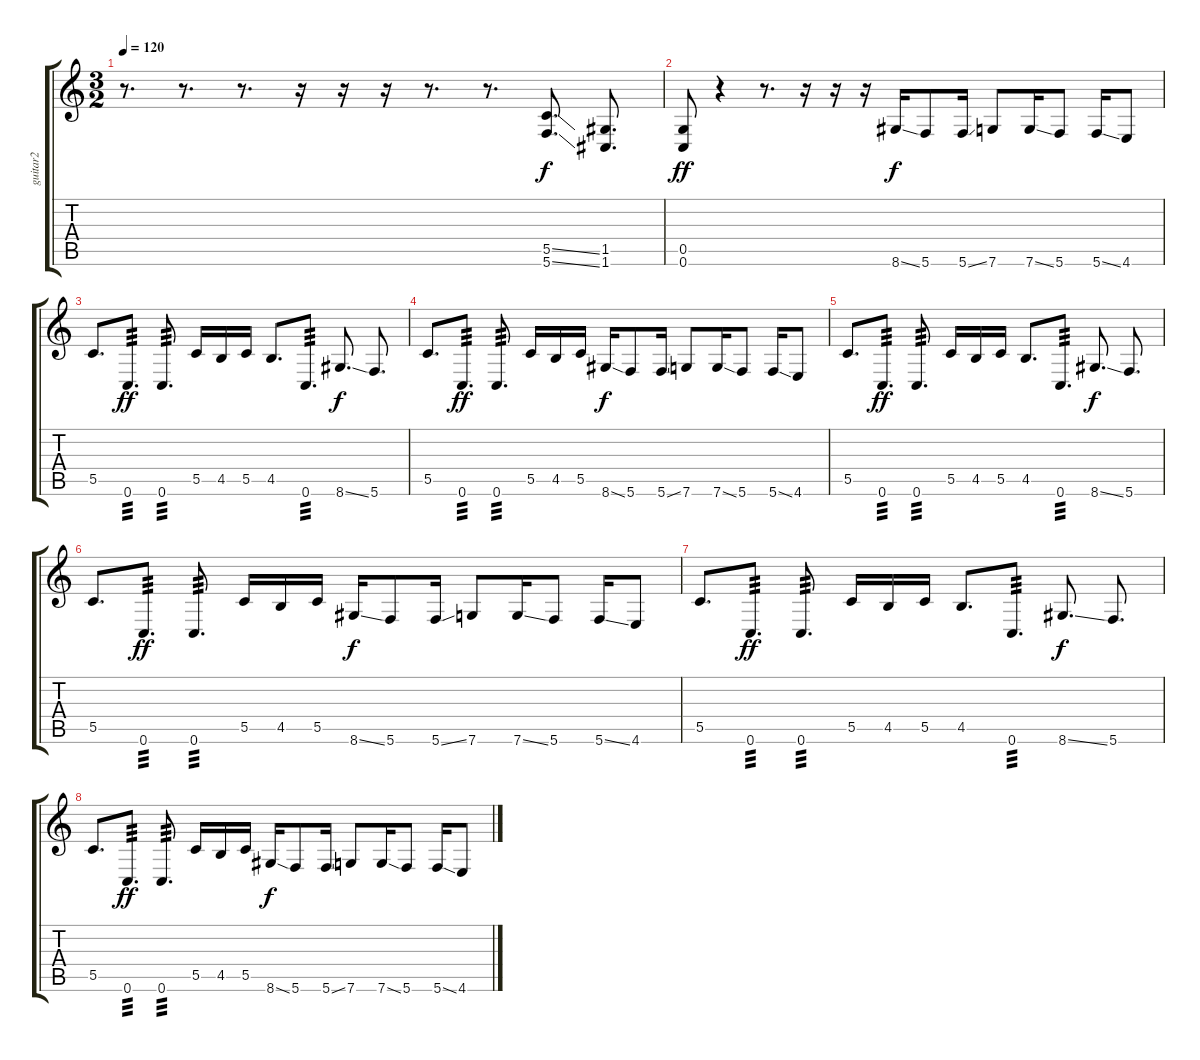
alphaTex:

\track ("guitar2" "guitar2") {instrument distortionguitar}
\staff {score tabs}
\tuning (D4 A3 F3 C3 G2 C2) {hide}
\ts (3 2)
\tempo 120
\clef g2
\ks c
r.8{d dy f} r.8{d} r.8{d} r.16 r.16 r.16 r.8{d} r.8{d} (5.5{ss} 5.6{ss}).8{d} (1.5 1.6).8{d} |
(0.5 0.6).8{dy ff} r.4 r.8{d} r.16 r.16 r.16 8.6{ss}.16{dy f} 5.6.8 5.6{ss}.16 7.6.8 7.6{ss}.16 5.6.8 5.6{ss}.16 4.6.8 |
5.5.8{d} 0.6.8{d tp 3 dy ff} 0.6.8{d tp 3} 5.5.16 4.5.16 5.5.16 4.5.8{d} 0.6.8{d tp 3} 8.6{ss}.8{d dy f} 5.6.8{d} |
5.5.8{d} 0.6.8{d tp 3 dy ff} 0.6.8{d tp 3} 5.5.16 4.5.16 5.5.16 8.6{ss}.16{dy f} 5.6.8 5.6{ss}.16 7.6.8 7.6{ss}.16 5.6.8 5.6{ss}.16 4.6.8 |
5.5.8{d} 0.6.8{d tp 3 dy ff} 0.6.8{d tp 3} 5.5.16 4.5.16 5.5.16 4.5.8{d} 0.6.8{d tp 3} 8.6{ss}.8{d dy f} 5.6.8{d} |
5.5.8{d} 0.6.8{d tp 3 dy ff} 0.6.8{d tp 3} 5.5.16 4.5.16 5.5.16 8.6{ss}.16{dy f} 5.6.8 5.6{ss}.16 7.6.8 7.6{ss}.16 5.6.8 5.6{ss}.16 4.6.8 |
5.5.8{d} 0.6.8{d tp 3 dy ff} 0.6.8{d tp 3} 5.5.16 4.5.16 5.5.16 4.5.8{d} 0.6.8{d tp 3} 8.6{ss}.8{d dy f} 5.6.8{d} |
5.5.8{d} 0.6.8{d tp 3 dy ff} 0.6.8{d tp 3} 5.5.16 4.5.16 5.5.16 8.6{ss}.16{dy f} 5.6.8 5.6{ss}.16 7.6.8 7.6{ss}.16 5.6.8 5.6{ss}.16 4.6.8
